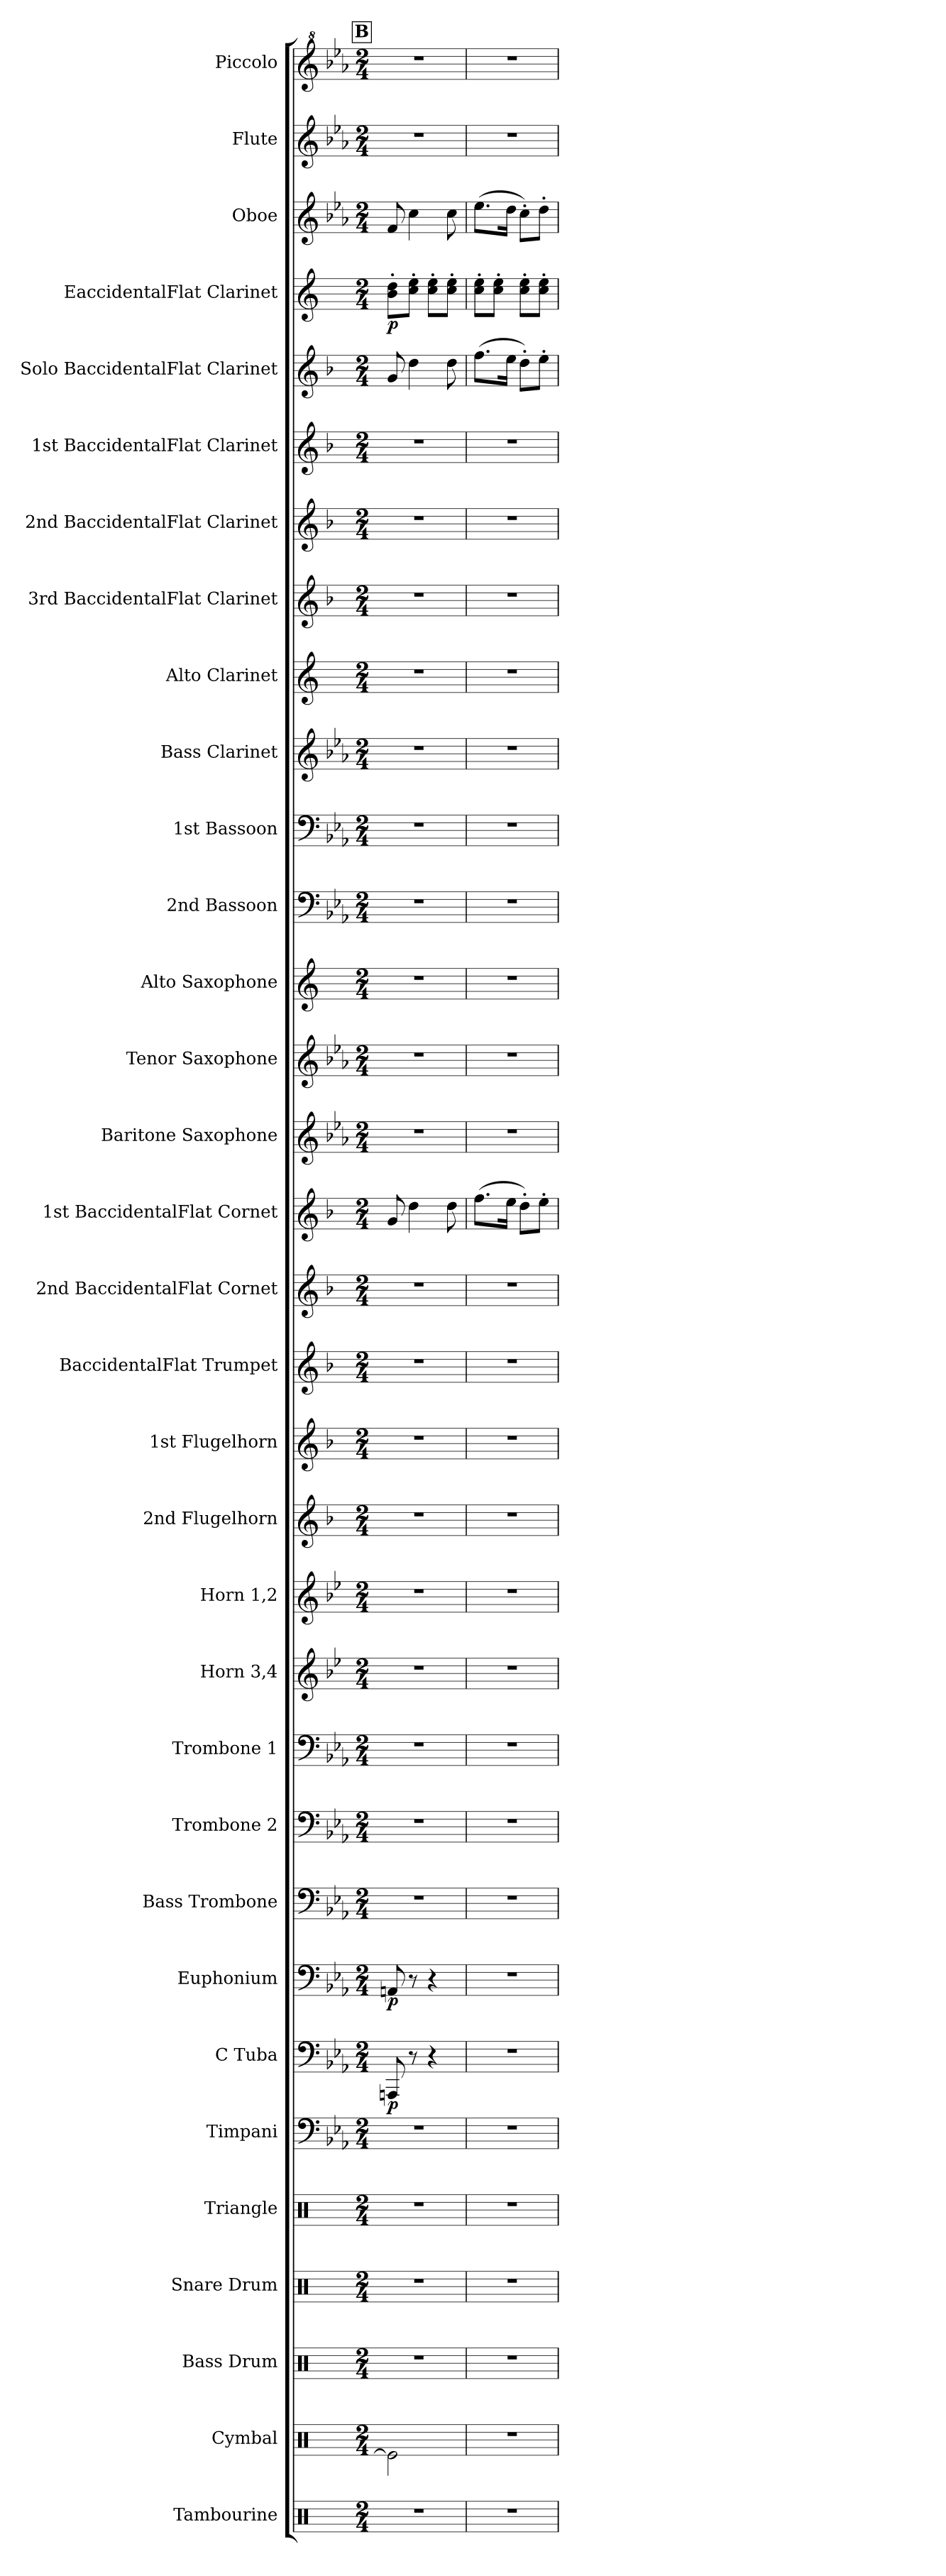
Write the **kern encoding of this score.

**kern	**kern	**kern	**kern	**kern	**kern	**kern	**dynam	**kern	**dynam	**kern	**kern	**kern	**kern	**kern	**kern	**kern	**kern	**kern	**kern	**kern	**kern	**kern	**kern	**kern	**kern	**kern	**kern	**kern	**kern	**kern	**kern	**dynam	**kern	**kern	**kern
*part33	*part32	*part31	*part30	*part29	*part28	*part27	*part27	*part26	*part26	*part25	*part24	*part23	*part22	*part21	*part20	*part19	*part18	*part17	*part16	*part15	*part14	*part13	*part12	*part11	*part10	*part9	*part8	*part7	*part6	*part5	*part4	*part4	*part3	*part2	*part1
*staff33	*staff32	*staff31	*staff30	*staff29	*staff28	*staff27	*staff27	*staff26	*staff26	*staff25	*staff24	*staff23	*staff22	*staff21	*staff20	*staff19	*staff18	*staff17	*staff16	*staff15	*staff14	*staff13	*staff12	*staff11	*staff10	*staff9	*staff8	*staff7	*staff6	*staff5	*staff4	*staff4	*staff3	*staff2	*staff1
*I"Tambourine	*I"Cymbal	*I"Bass Drum	*I"Snare Drum	*I"Triangle	*I"Timpani	*I"C Tuba	*	*I"Euphonium	*	*I"Bass Trombone	*I"Trombone 2	*I"Trombone 1	*I"Horn 3,4	*I"Horn 1,2	*I"2nd Flugelhorn	*I"1st Flugelhorn	*I"BaccidentalFlat Trumpet	*I"2nd BaccidentalFlat Cornet	*I"1st BaccidentalFlat Cornet	*I"Baritone Saxophone	*I"Tenor Saxophone	*I"Alto Saxophone	*I"2nd Bassoon	*I"1st Bassoon	*I"Bass Clarinet	*I"Alto Clarinet	*I"3rd BaccidentalFlat Clarinet	*I"2nd BaccidentalFlat Clarinet	*I"1st BaccidentalFlat Clarinet	*I"Solo BaccidentalFlat Clarinet	*I"EaccidentalFlat Clarinet	*	*I"Oboe	*I"Flute	*I"Piccolo
*I'Tamb.	*I'Cym.	*I'B. Dr.	*I'Sn. Dr.	*I'Trgl.	*I'Timp.	*I'C Tu.	*	*I'Eu.	*	*I'B. Trb.	*I'Trb. 2	*I'Trb. 1	*I'Hn. 3,4	*I'Hn. 1,2	*I'2nd Flghn.	*I'1st Flghn.	*I'BaccidentalFlat Tpt.	*I'2nd BaccidentalFlat Cnt.	*I'1st BaccidentalFlat Cnt.	*I'Bar. Sax.	*I'T. Sax.	*I'A. Sax.	*I'2nd Bsn.	*I'1st Bsn.	*I'B. Cl.	*I'A. Cl.	*I'3rd BaccidentalFlat Cl.	*I'2nd BaccidentalFlat Cl.	*I'1st BaccidentalFlat Cl.	*I'Solo BaccidentalFlat Cl.	*I'EaccidentalFlat Cl.	*	*I'Ob.	*I'Fl.	*I'Picc.
*clefX	*clefX	*clefX	*clefX	*clefX	*clefF4	*clefF4	*	*clefF4	*	*clefF4	*clefF4	*clefF4	*clefG2	*clefG2	*clefG2	*clefG2	*clefG2	*clefG2	*clefG2	*clefG2	*clefG2	*clefG2	*clefF4	*clefF4	*clefG2	*clefG2	*clefG2	*clefG2	*clefG2	*clefG2	*clefG2	*	*clefG2	*clefG2	*clefG^2
*	*	*	*	*	*	*	*	*	*	*	*	*	*ITrd4c7	*ITrd4c7	*ITrd1c2	*ITrd1c2	*ITrd1c2	*ITrd1c2	*ITrd1c2	*ITrd12c21	*ITrd8c14	*ITrd5c9	*	*	*ITrd8c14	*ITrd5c9	*ITrd1c2	*ITrd1c2	*ITrd1c2	*ITrd1c2	*ITrd-2c-3	*	*	*	*ITrd-7c-12
*k[]	*k[]	*k[]	*k[]	*k[]	*k[b-e-a-]	*k[b-e-a-]	*	*k[b-e-a-]	*	*k[b-e-a-]	*k[b-e-a-]	*k[b-e-a-]	*k[b-e-a-]	*k[b-e-a-]	*k[b-e-a-]	*k[b-e-a-]	*k[b-e-a-]	*k[b-e-a-]	*k[b-e-a-]	*k[b-e-a-]	*k[b-e-a-]	*k[b-e-a-]	*k[b-e-a-]	*k[b-e-a-]	*k[b-e-a-]	*k[b-e-a-]	*k[b-e-a-]	*k[b-e-a-]	*k[b-e-a-]	*k[b-e-a-]	*k[b-e-a-]	*	*k[b-e-a-]	*k[b-e-a-]	*k[b-e-a-]
*M2/4	*M2/4	*M2/4	*M2/4	*M2/4	*M2/4	*M2/4	*	*M2/4	*	*M2/4	*M2/4	*M2/4	*M2/4	*M2/4	*M2/4	*M2/4	*M2/4	*M2/4	*M2/4	*M2/4	*M2/4	*M2/4	*M2/4	*M2/4	*M2/4	*M2/4	*M2/4	*M2/4	*M2/4	*M2/4	*M2/4	*	*M2/4	*M2/4	*M2/4
!!LO:REH:place=s1:a:B:fs=12.9857:t=B
=174	=174	=174	=174	=174	=174	=174	=174	=174	=174	=174	=174	=174	=174	=174	=174	=174	=174	=174	=174	=174	=174	=174	=174	=174	=174	=174	=174	=174	=174	=174	=174	=174	=174	=174	=174
!	!	!	!	!	!	!	!LO:DY:b	!	!LO:DY:b	!	!	!	!	!	!	!	!	!	!	!	!	!	!	!	!	!	!	!	!	!	!	!LO:DY:b	!	!	!
2r	2Re\]	2r	2r	2r	2r	8AAAn/	p	8AAn/	p	2r	2r	2r	2r	2r	2r	2r	2r	2r	8f/	2r	2r	2r	2r	2r	2r	2r	2r	2r	2r	8f/	8dd\' 8ff\'L	p	8f/	2r	2r
.	.	.	.	.	.	8r	.	8r	.	.	.	.	.	.	.	.	.	.	4cc\	.	.	.	.	.	.	.	.	.	.	4cc\	8ee-\' 8gg\'J	.	4cc\	.	.
.	.	.	.	.	.	4r	.	4r	.	.	.	.	.	.	.	.	.	.	.	.	.	.	.	.	.	.	.	.	.	.	8ee-\' 8gg\'L	.	.	.	.
.	.	.	.	.	.	.	.	.	.	.	.	.	.	.	.	.	.	.	8cc\	.	.	.	.	.	.	.	.	.	.	8cc\	8ee-\' 8gg\'J	.	8cc\	.	.
=175	=175	=175	=175	=175	=175	=175	=175	=175	=175	=175	=175	=175	=175	=175	=175	=175	=175	=175	=175	=175	=175	=175	=175	=175	=175	=175	=175	=175	=175	=175	=175	=175	=175	=175	=175
2r	2r	2r	2r	2r	2r	2r	.	2r	.	2r	2r	2r	2r	2r	2r	2r	2r	2r	(8.ee-\L	2r	2r	2r	2r	2r	2r	2r	2r	2r	2r	(8.ee-\L	8ee-\' 8gg\'L	.	(8.ee-\L	2r	2r
.	.	.	.	.	.	.	.	.	.	.	.	.	.	.	.	.	.	.	.	.	.	.	.	.	.	.	.	.	.	.	8ee-\' 8gg\'J	.	.	.	.
.	.	.	.	.	.	.	.	.	.	.	.	.	.	.	.	.	.	.	16dd\Jk	.	.	.	.	.	.	.	.	.	.	16dd\Jk	.	.	16dd\Jk	.	.
.	.	.	.	.	.	.	.	.	.	.	.	.	.	.	.	.	.	.	8cc'\L)	.	.	.	.	.	.	.	.	.	.	8cc'\L)	8ee-\' 8gg\'L	.	8cc'\L)	.	.
.	.	.	.	.	.	.	.	.	.	.	.	.	.	.	.	.	.	.	8dd'\J	.	.	.	.	.	.	.	.	.	.	8dd'\J	8ee-\' 8gg\'J	.	8dd'\J	.	.
=	=	=	=	=	=	=	=	=	=	=	=	=	=	=	=	=	=	=	=	=	=	=	=	=	=	=	=	=	=	=	=	=	=	=	=
*-	*-	*-	*-	*-	*-	*-	*-	*-	*-	*-	*-	*-	*-	*-	*-	*-	*-	*-	*-	*-	*-	*-	*-	*-	*-	*-	*-	*-	*-	*-	*-	*-	*-	*-	*-
